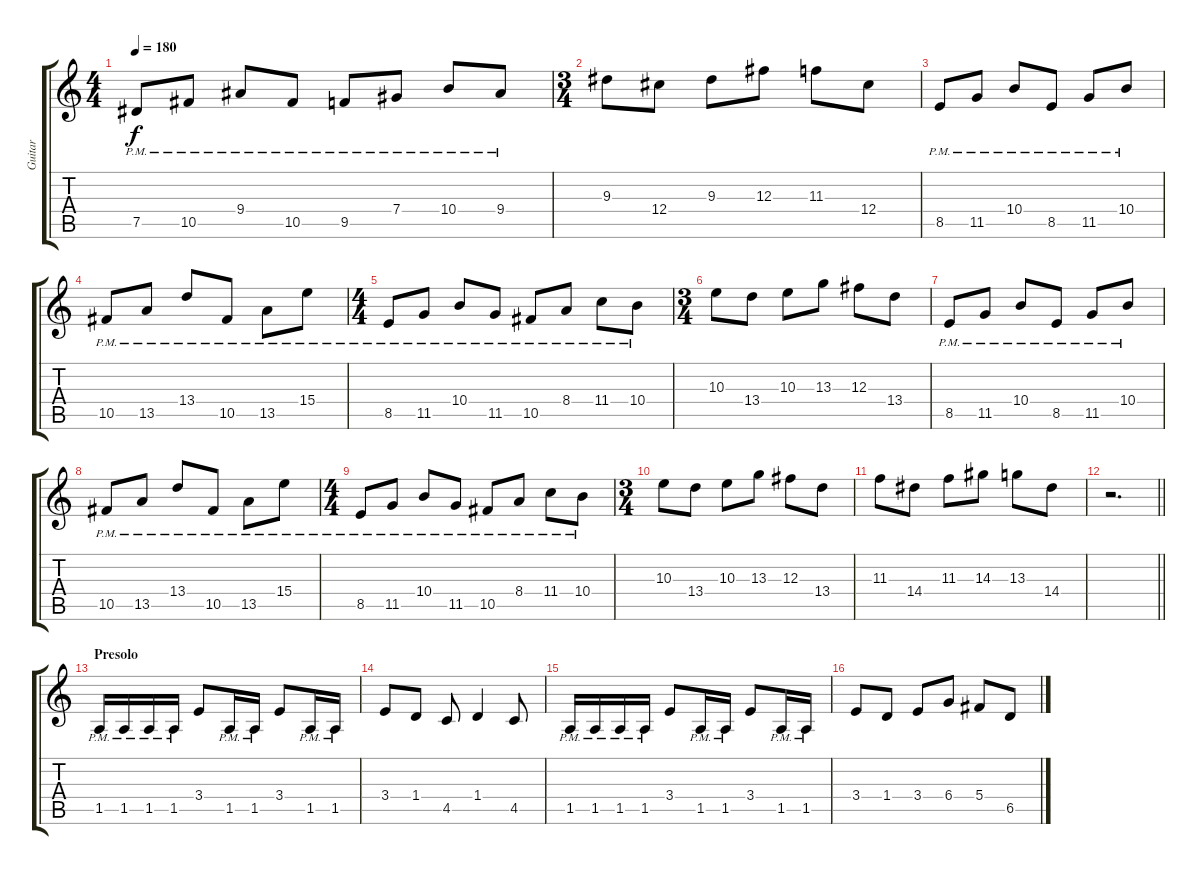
\track ("Guitar" "Guitar") {instrument distortionguitar}
\staff {score tabs}
\tuning (Eb4 Bb3 Gb3 Db3 Ab2 Eb2) {hide}
\ts (4 4)
\tempo 180
\clef g2
\ks c
7.5{pm}.8{dy f} 10.5{pm}.8 9.4{pm}.8 10.5{pm}.8 9.5{pm}.8 7.4{pm}.8 10.4{pm}.8 9.4{pm}.8 |
\ts (3 4)
9.3.8 12.4.8 9.3.8 12.3.8 11.3.8 12.4.8 |
8.5{pm}.8 11.5{pm}.8 10.4{pm}.8 8.5{pm}.8 11.5{pm}.8 10.4{pm}.8 |
10.5{pm}.8 13.5{pm}.8 13.4{pm}.8 10.5{pm}.8 13.5{pm}.8 15.4{pm}.8 |
\ts (4 4)
8.5{pm}.8 11.5{pm}.8 10.4{pm}.8 11.5{pm}.8 10.5{pm}.8 8.4{pm}.8 11.4{pm}.8 10.4{pm}.8 |
\ts (3 4)
10.3.8 13.4.8 10.3.8 13.3.8 12.3.8 13.4.8 |
8.5{pm}.8 11.5{pm}.8 10.4{pm}.8 8.5{pm}.8 11.5{pm}.8 10.4{pm}.8 |
10.5{pm}.8 13.5{pm}.8 13.4{pm}.8 10.5{pm}.8 13.5{pm}.8 15.4{pm}.8 |
\ts (4 4)
8.5{pm}.8 11.5{pm}.8 10.4{pm}.8 11.5{pm}.8 10.5{pm}.8 8.4{pm}.8 11.4{pm}.8 10.4{pm}.8 |
\ts (3 4)
10.3.8 13.4.8 10.3.8 13.3.8 12.3.8 13.4.8 |
11.3.8 14.4.8 11.3.8 14.3.8 13.3.8 14.4.8 |
\barLineRight lightlight
r.2{d} |
\section ("" "Presolo")
1.5{pm}.16 1.5{pm}.16 1.5{pm}.16 1.5{pm}.16 3.4.8 1.5{pm}.16 1.5{pm}.16 3.4.8 1.5{pm}.16 1.5{pm}.16 |
3.4.8 1.4.8 4.5.8 1.4.4 4.5.8 |
1.5{pm}.16 1.5{pm}.16 1.5{pm}.16 1.5{pm}.16 3.4.8 1.5{pm}.16 1.5{pm}.16 3.4.8 1.5{pm}.16 1.5{pm}.16 |
3.4.8 1.4.8 3.4.8 6.4.8 5.4.8 6.5.8
